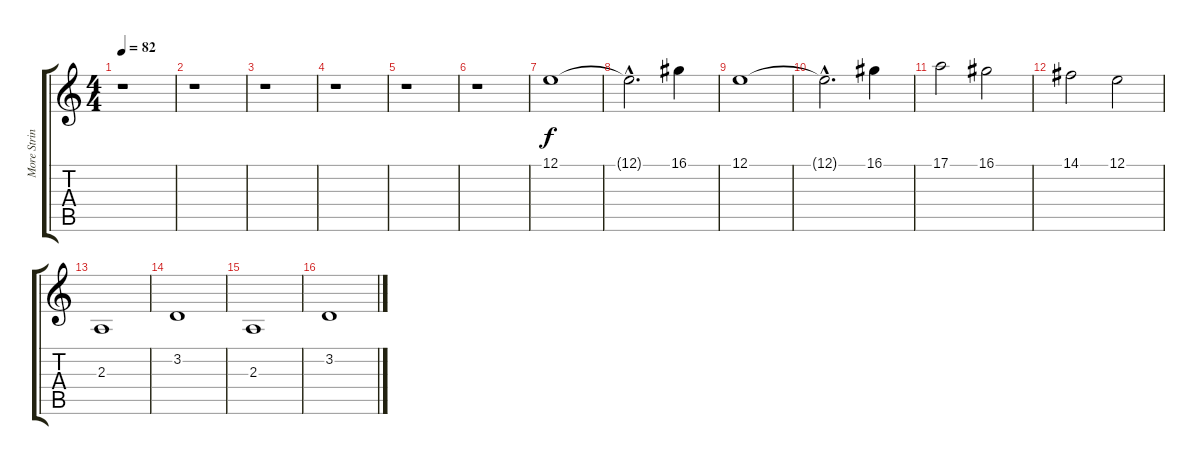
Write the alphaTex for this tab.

\track ("More Strings" "More Strin") {instrument stringensemble1}
\staff {score tabs}
\tuning (E4 B3 G3 D3 A2 E2) {hide}
\ts (4 4)
\tempo 82
\clef g2
\ks c
r.1{dy f} |
r.1 |
r.1 |
r.1 |
r.1 |
r.1 |
12.1.1 |
12.1{hac t}.2{d} 16.1.4 |
12.1.1 |
12.1{hac t}.2{d} 16.1.4 |
17.1.2 16.1.2 |
14.1.2 12.1.2 |
2.3.1 |
3.2.1 |
2.3.1 |
3.2.1
